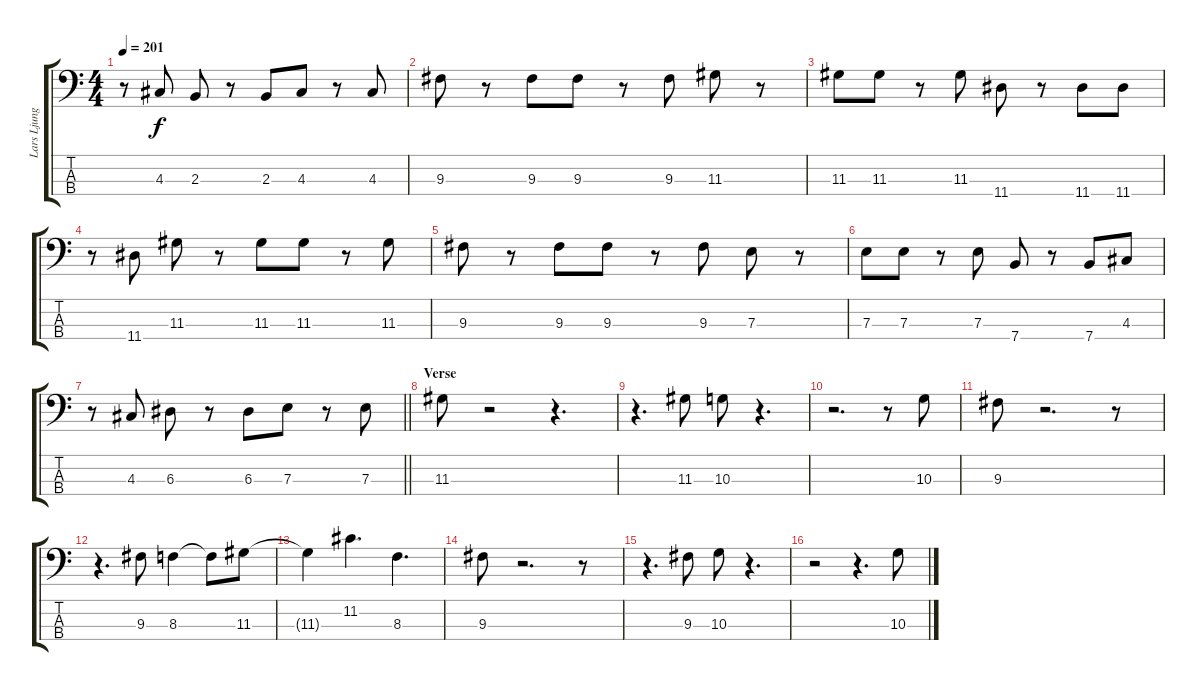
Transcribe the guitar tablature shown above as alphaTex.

\track ("Lars Ljungberg" "Lars Ljung") {instrument electricbasspick}
\staff {score tabs}
\tuning (G2 D2 A1 E1) {hide}
\ts (4 4)
\tempo 201
\clef f4
\ks c
r.8{dy f} 4.3.8 2.3.8 r.8 2.3.8 4.3.8 r.8 4.3.8 |
9.3.8 r.8 9.3.8 9.3.8 r.8 9.3.8 11.3.8 r.8 |
11.3.8 11.3.8 r.8 11.3.8 11.4.8 r.8 11.4.8 11.4.8 |
r.8 11.4.8 11.3.8 r.8 11.3.8 11.3.8 r.8 11.3.8 |
9.3.8 r.8 9.3.8 9.3.8 r.8 9.3.8 7.3.8 r.8 |
7.3.8 7.3.8 r.8 7.3.8 7.4.8 r.8 7.4.8 4.3.8 |
\barLineRight lightlight
r.8 4.3.8 6.3.8 r.8 6.3.8 7.3.8 r.8 7.3.8 |
\section ("" "Verse")
11.3.8 r.2 r.4{d} |
r.4{d} 11.3.8 10.3.8 r.4{d} |
r.2{d} r.8 10.3.8 |
9.3.8 r.2{d} r.8 |
r.4{d} 9.3.8 8.3.4 8.3{t}.8 11.3.8 |
11.3{t}.4 11.2.4{d} 8.3.4{d} |
9.3.8 r.2{d} r.8 |
r.4{d} 9.3.8 10.3.8 r.4{d} |
r.2 r.4{d} 10.3.8
